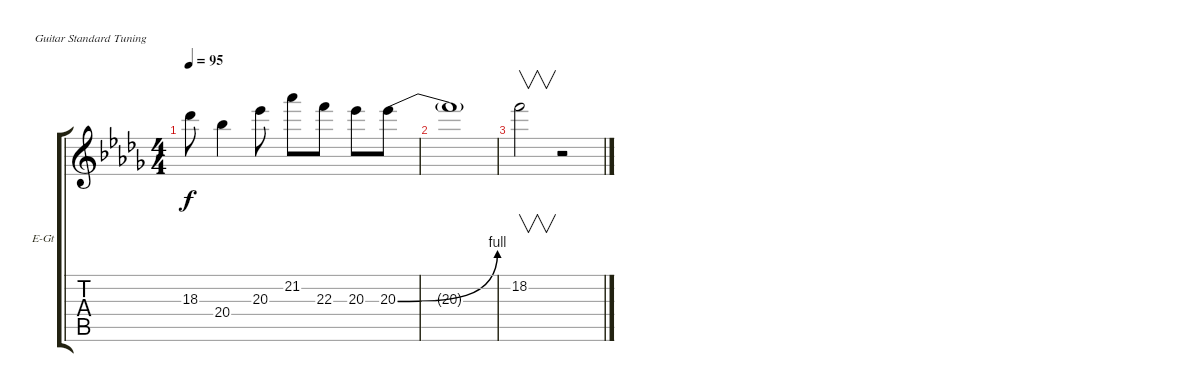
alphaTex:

\bracketExtendMode groupsimilarinstruments
\firstSystemTrackNameOrientation horizontal
\otherSystemsTrackNameOrientation horizontal
\track ("Electric Guitar" "E-Gt") {instrument distortionguitar}
\staff {score tabs}
\tuning (E4 B3 G3 D3 A2 E2)
\ts (4 4)
\tempo 95
\clef g2
\scale
0.333333
\ks bbminor
18.3{t}.8{dy f} 20.4.4 20.3.8 21.2.8 22.3.8 20.3.8 20.3{be (bend 0 0 15 4)}.8 |
\scale
0.333333 20.3{t}.1 |
\scale
0.333333 18.2.2{v} r.2
